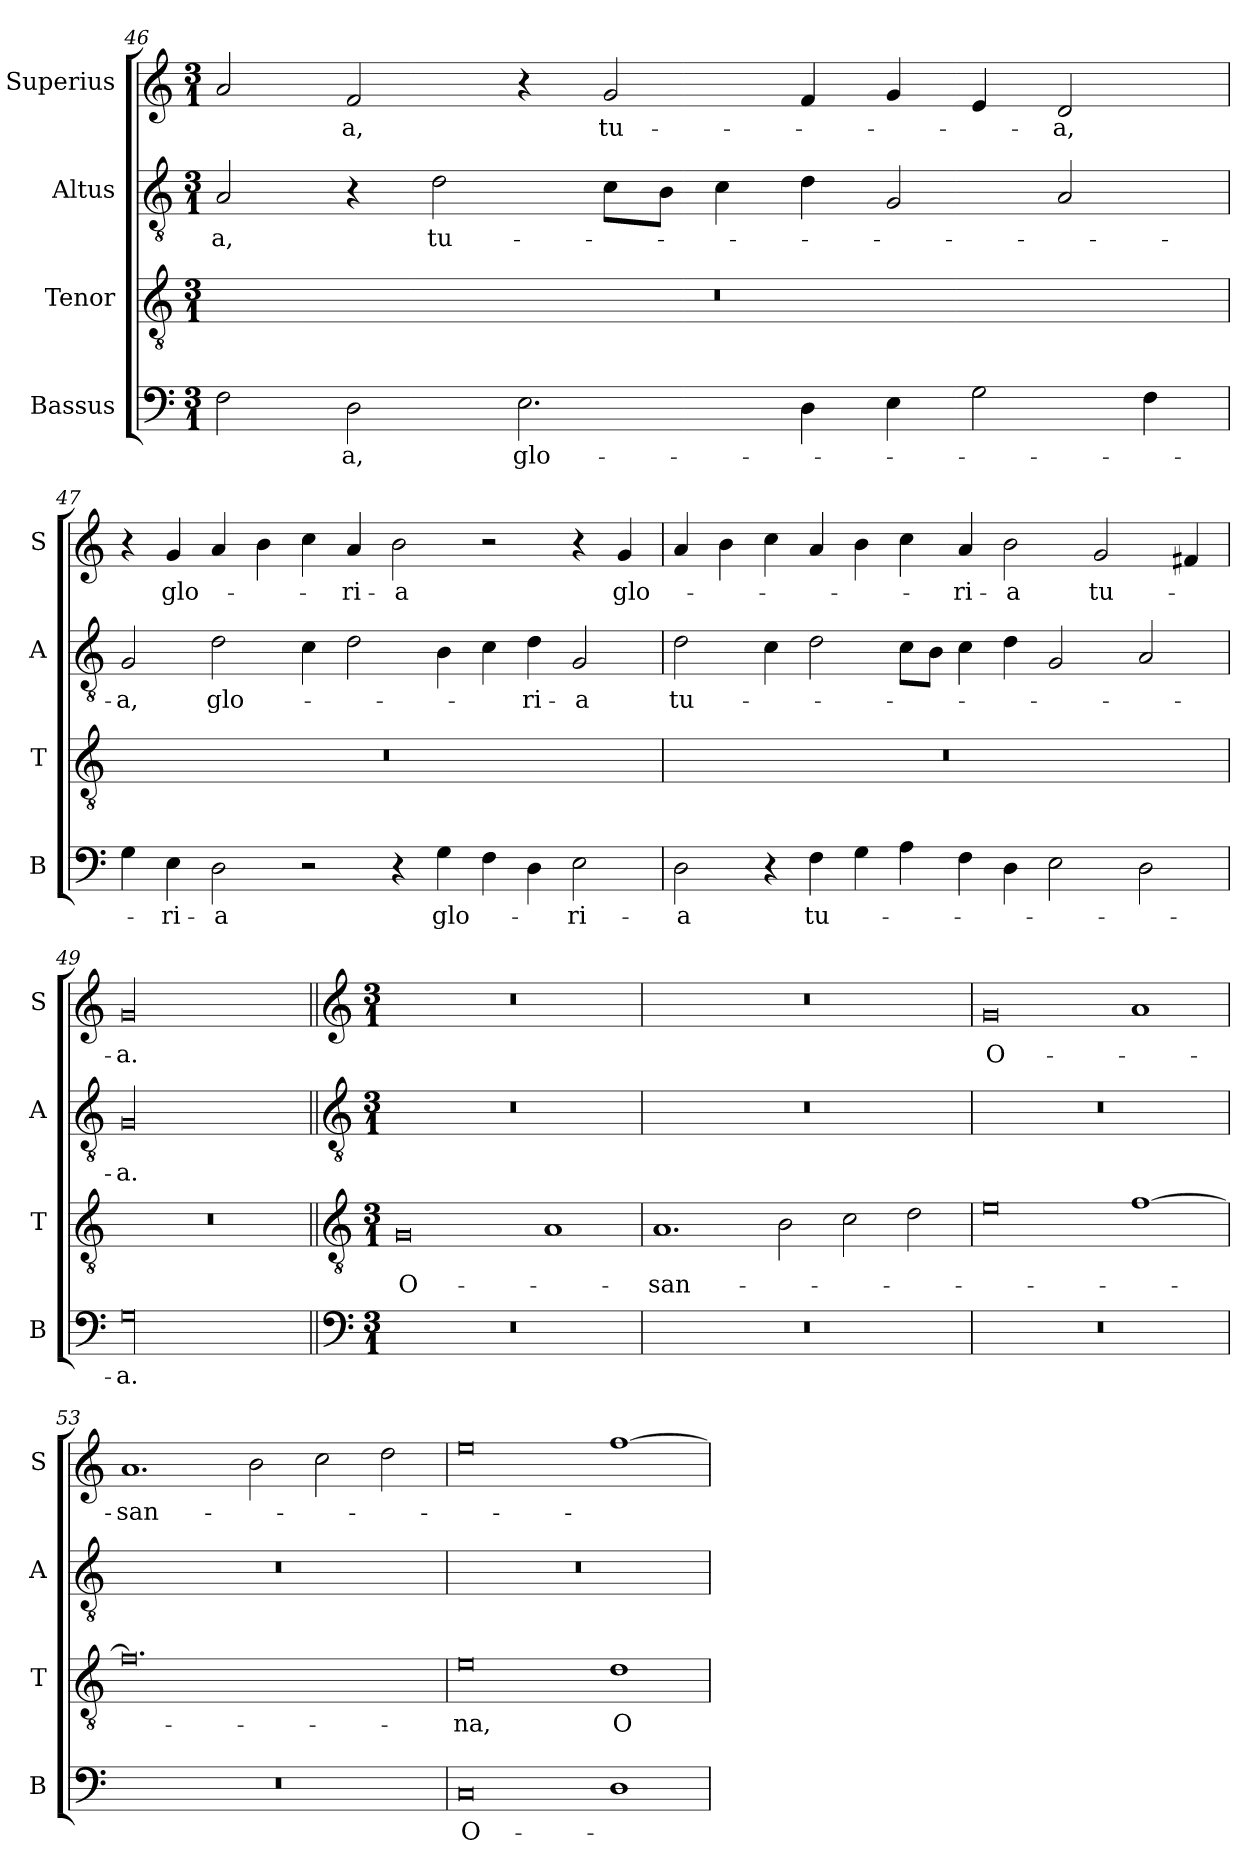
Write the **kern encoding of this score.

**kern	**text	**kern	**text	**kern	**text	**kern	**text
*part4	*part4	*part3	*part3	*part2	*part2	*part1	*part1
*staff4	*staff4	*staff3	*staff3	*staff2	*staff2	*staff1	*staff1
*I"Bassus	*	*I"Tenor	*	*I"Altus	*	*I"Superius	*
*I'B	*	*I'T	*	*I'A	*	*I'S	*
!!LO:LB:g=z
*clefF4	*	*clefGv2	*	*clefGv2	*	*clefG2	*
*k[]	*	*k[]	*	*k[]	*	*k[]	*
*M3/1	*	*M3/1	*	*M3/1	*	*M3/1	*
=46	=46	=46	=46	=46	=46	=46	=46
2F\	.	0.r	.	2A/	-a,	2a/	.
2D\	-a,	.	.	4r	.	2f/	-a,
.	.	.	.	2d\	tu-	.	.
2.E\	glo-	.	.	.	.	4r	.
.	.	.	.	8c\L	.	2g/	tu-
.	.	.	.	8B\J	.	.	.
.	.	.	.	4c\	.	.	.
4D\	.	.	.	4d\	.	4f/	.
4E\	.	.	.	2G/	.	4g/	.
2G\	.	.	.	.	.	4e/	.
.	.	.	.	2A/	.	2d/	-a,
4F\	.	.	.	.	.	.	.
=47	=47	=47	=47	=47	=47	=47	=47
4G\	.	0.r	.	2G/	-a,	4r	.
4E\	-ri-	.	.	.	.	4g/	glo-
2D\	-a	.	.	2d\	glo-	4a/	.
.	.	.	.	.	.	4b\	.
2r	.	.	.	4c\	.	4cc\	.
.	.	.	.	2d\	.	4a/	-ri-
4r	.	.	.	.	.	2b\	-a
4G\	glo-	.	.	4B\	.	.	.
4F\	.	.	.	4c\	.	2r	.
4D\	.	.	.	4d\	-ri-	.	.
2E\	-ri-	.	.	2G/	-a	4r	.
.	.	.	.	.	.	4g/	glo-
=48	=48	=48	=48	=48	=48	=48	=48
2D\	-a	0.r	.	2d\	tu-	4a/	.
.	.	.	.	.	.	4b\	.
4r	.	.	.	4c\	.	4cc\	.
4F\	tu-	.	.	2d\	.	4a/	.
4G\	.	.	.	.	.	4b\	.
4A\	.	.	.	8c\L	.	4cc\	.
.	.	.	.	8B\J	.	.	.
4F\	.	.	.	4c\	.	4a/	-ri-
4D\	.	.	.	4d\	.	2b\	-a
2E\	.	.	.	2G/	.	.	.
.	.	.	.	.	.	2g/	tu-
2D\	.	.	.	2A/	.	.	.
.	.	.	.	.	.	4f#X/	.
=49	=49	=49	=49	=49	=49	=49	=49
!LO:N:vis=00	!	!	!	!LO:N:vis=00	!	!LO:N:vis=00	!
0.G\	-a.	0.r	.	0.G/	-a.	0.g/	-a.
!!LO:LB:g=z
=50||	=50||	=50||	=50||	=50||	=50||	=50||	=50||
*clefF4	*	*clefGv2	*	*clefGv2	*	*clefG2	*
*k[]	*	*k[]	*	*k[]	*	*k[]	*
*M3/1	*	*M3/1	*	*M3/1	*	*M3/1	*
0.r	.	0G	O-	0.r	.	0.r	.
.	.	1A	.	.	.	.	.
=51	=51	=51	=51	=51	=51	=51	=51
0.r	.	1.A	-san-	0.r	.	0.r	.
.	.	2B\	.	.	.	.	.
.	.	2c\	.	.	.	.	.
.	.	2d\	.	.	.	.	.
=52	=52	=52	=52	=52	=52	=52	=52
0.r	.	0e	.	0.r	.	0g	O-
.	.	[1f	.	.	.	1a	.
=53	=53	=53	=53	=53	=53	=53	=53
0.r	.	0.f]	.	0.r	.	1.a	-san-
.	.	.	.	.	.	2b\	.
.	.	.	.	.	.	2cc\	.
.	.	.	.	.	.	2dd\	.
=54	=54	=54	=54	=54	=54	=54	=54
0C	O-	0e	-na,	0.r	.	0ee	.
1D	.	1d	O-	.	.	[1ff	.
=	=	=	=	=	=	=	=
*-	*-	*-	*-	*-	*-	*-	*-
